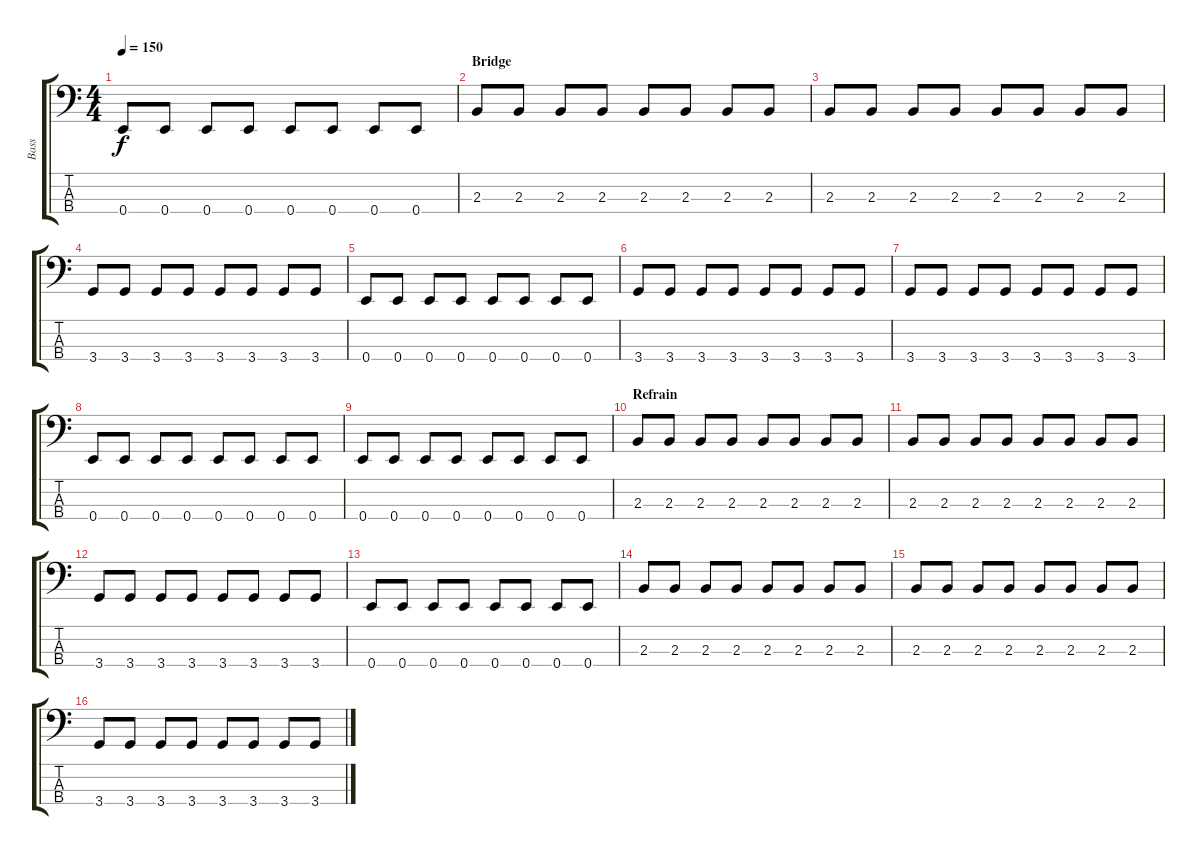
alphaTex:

\track ("Bass" "Bass") {instrument electricbassfinger}
\staff {score tabs}
\tuning (G2 D2 A1 E1) {hide}
\ts (4 4)
\tempo 150
\clef f4
\ks c
0.4.8{dy f} 0.4.8 0.4.8 0.4.8 0.4.8 0.4.8 0.4.8 0.4.8 |
\section ("" "Bridge")
2.3.8 2.3.8 2.3.8 2.3.8 2.3.8 2.3.8 2.3.8 2.3.8 |
2.3.8 2.3.8 2.3.8 2.3.8 2.3.8 2.3.8 2.3.8 2.3.8 |
3.4.8 3.4.8 3.4.8 3.4.8 3.4.8 3.4.8 3.4.8 3.4.8 |
0.4.8 0.4.8 0.4.8 0.4.8 0.4.8 0.4.8 0.4.8 0.4.8 |
3.4.8 3.4.8 3.4.8 3.4.8 3.4.8 3.4.8 3.4.8 3.4.8 |
3.4.8 3.4.8 3.4.8 3.4.8 3.4.8 3.4.8 3.4.8 3.4.8 |
0.4.8 0.4.8 0.4.8 0.4.8 0.4.8 0.4.8 0.4.8 0.4.8 |
0.4.8 0.4.8 0.4.8 0.4.8 0.4.8 0.4.8 0.4.8 0.4.8 |
\section ("" "Refrain")
2.3.8 2.3.8 2.3.8 2.3.8 2.3.8 2.3.8 2.3.8 2.3.8 |
2.3.8 2.3.8 2.3.8 2.3.8 2.3.8 2.3.8 2.3.8 2.3.8 |
3.4.8 3.4.8 3.4.8 3.4.8 3.4.8 3.4.8 3.4.8 3.4.8 |
0.4.8 0.4.8 0.4.8 0.4.8 0.4.8 0.4.8 0.4.8 0.4.8 |
2.3.8 2.3.8 2.3.8 2.3.8 2.3.8 2.3.8 2.3.8 2.3.8 |
2.3.8 2.3.8 2.3.8 2.3.8 2.3.8 2.3.8 2.3.8 2.3.8 |
3.4.8 3.4.8 3.4.8 3.4.8 3.4.8 3.4.8 3.4.8 3.4.8
